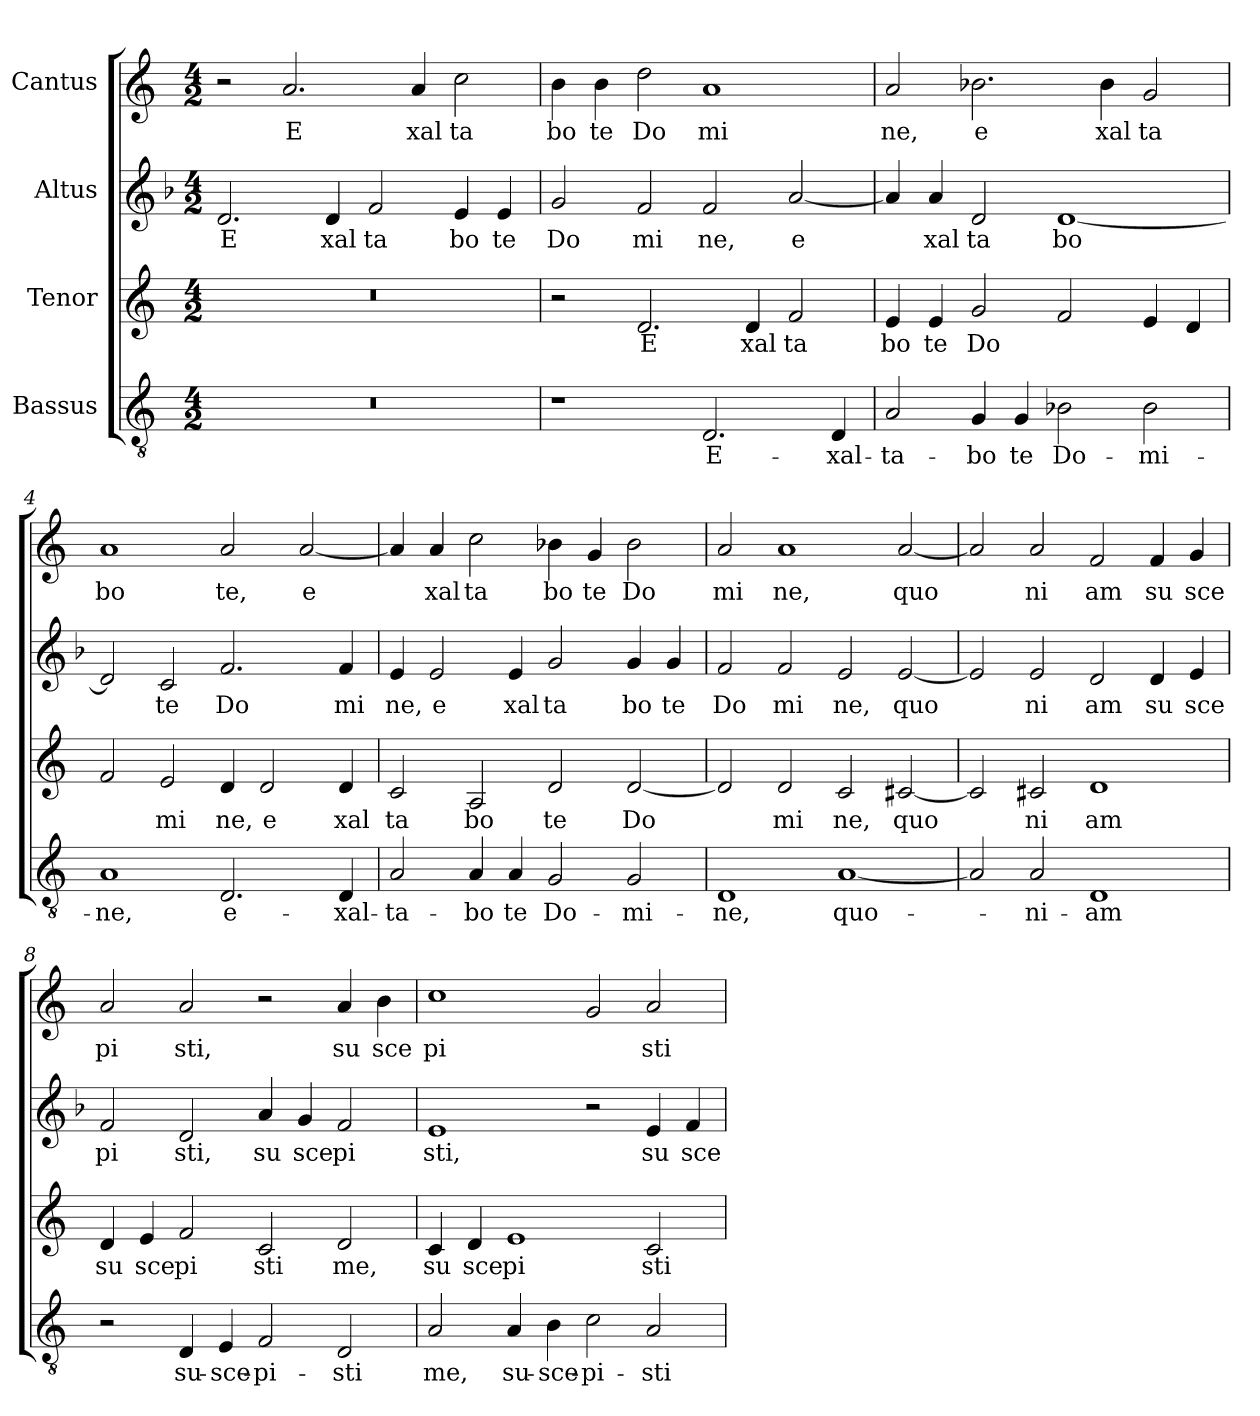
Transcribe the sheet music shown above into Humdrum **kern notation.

**kern	**text	**kern	**text	**kern	**text	**kern	**text
*part4	*part4	*part3	*part3	*part2	*part2	*part1	*part1
*staff4	*staff4	*staff3	*staff3	*staff2	*staff2	*staff1	*staff1
*I"Bassus	*	*I"Tenor	*	*I"Altus	*	*I"Cantus	*
*clefGv2	*	*clefG2	*	*clefG2	*	*clefG2	*
*ITrd-3c-5	*	*ITrd-3c-5	*	*	*	*ITrd-3c-5	*
*k[b-]	*	*k[b-]	*	*k[b-]	*	*k[b-]	*
*F:	*	*F:	*	*F:	*	*F:	*
*M4/2	*	*M4/2	*	*M4/2	*	*M4/2	*
=1	=1	=1	=1	=1	=1	=1	=1
!	!	!	!	!	!LO:LY:b	!	!
0r	.	0r	.	2.d/	E	2r	.
!	!	!	!	!	!	!	!LO:LY:b
.	.	.	.	.	.	2.dd/	E
!	!	!	!	!	!LO:LY:b	!	!
.	.	.	.	4d/	xal	.	.
!	!	!	!	!	!LO:LY:b	!	!
.	.	.	.	2f/	ta	.	.
!	!	!	!	!	!	!	!LO:LY:b
.	.	.	.	.	.	4dd/	xal
!	!	!	!	!	!LO:LY:b	!	!LO:LY:b
.	.	.	.	4e/	bo	2ff\	ta
!	!	!	!	!	!LO:LY:b	!	!
.	.	.	.	4e/	te	.	.
=2	=2	=2	=2	=2	=2	=2	=2
!	!	!	!	!	!LO:LY:b	!	!LO:LY:b
1r	.	2r	.	2g/	Do	4ee\	bo
!	!	!	!	!	!	!	!LO:LY:b
.	.	.	.	.	.	4ee\	te
!	!	!	!LO:LY:b	!	!LO:LY:b	!	!LO:LY:b
.	.	2.g/	E	2f/	mi	2gg\	Do
!	!LO:LY:b	!	!	!	!LO:LY:b	!	!LO:LY:b
2.G/	E-	.	.	2f/	ne,	1dd	mi
!	!	!	!LO:LY:b	!	!	!	!
.	.	4g/	xal	.	.	.	.
!	!	!	!LO:LY:b	!	!LO:LY:b	!	!
.	.	2b-/	ta	[<2a/	e	.	.
!	!LO:LY:b	!	!	!	!	!	!
4G/	-xal-	.	.	.	.	.	.
=3	=3	=3	=3	=3	=3	=3	=3
!	!LO:LY:b	!	!LO:LY:b	!	!	!	!LO:LY:b
2d/	-ta-	4a/	bo	4a/]	.	2dd/	ne,
!	!	!	!LO:LY:b	!	!LO:LY:b	!	!
.	.	4a/	te	4a/	xal	.	.
!	!LO:LY:b	!	!LO:LY:b	!	!LO:LY:b	!	!LO:LY:b
4c/	-bo	2cc/	Do	2d/	ta	2.ee-X\	e
!	!LO:LY:b	!	!	!	!	!	!
4c/	te	.	.	.	.	.	.
!	!LO:LY:b	!	!	!	!LO:LY:b	!	!
2e-X\	Do-	2b-/	.	[<1d	bo	.	.
!	!	!	!	!	!	!	!LO:LY:b
.	.	.	.	.	.	4ee-\	xal
!	!LO:LY:b	!	!	!	!	!	!LO:LY:b
2e-\	-mi-	4a/	.	.	.	2cc/	ta
.	.	4g/	.	.	.	.	.
=4	=4	=4	=4	=4	=4	=4	=4
!	!LO:LY:b	!	!	!	!	!	!LO:LY:b
1d	-ne,	2b-/	.	2d/]	.	1dd	bo
!	!	!	!LO:LY:b	!	!LO:LY:b	!	!
.	.	2a/	mi	2c/	te	.	.
!	!LO:LY:b	!	!LO:LY:b	!	!LO:LY:b	!	!LO:LY:b
2.G/	e-	4g/	ne,	2.f/	Do	2dd/	te,
!	!	!	!LO:LY:b	!	!	!	!
.	.	2g/	e	.	.	.	.
!	!	!	!	!	!	!	!LO:LY:b
.	.	.	.	.	.	[<2dd/	e
!	!LO:LY:b	!	!LO:LY:b	!	!LO:LY:b	!	!
4G/	-xal-	4g/	xal	4f/	mi	.	.
!!LO:LB:g=z
=5	=5	=5	=5	=5	=5	=5	=5
!	!LO:LY:b	!	!LO:LY:b	!	!LO:LY:b	!	!
2d/	-ta-	2f/	ta	4e/	ne,	4dd/]	.
!	!	!	!	!	!LO:LY:b	!	!LO:LY:b
.	.	.	.	2e/	e	4dd/	xal
!	!LO:LY:b	!	!LO:LY:b	!	!	!	!LO:LY:b
4d/	-bo	2d/	bo	.	.	2ff\	ta
!	!LO:LY:b	!	!	!	!LO:LY:b	!	!
4d/	te	.	.	4e/	xal	.	.
!	!LO:LY:b	!	!LO:LY:b	!	!LO:LY:b	!	!LO:LY:b
2c/	Do-	2g/	te	2g/	ta	4ee-X\	bo
!	!	!	!	!	!	!	!LO:LY:b
.	.	.	.	.	.	4cc/	te
!	!LO:LY:b	!	!LO:LY:b	!	!LO:LY:b	!	!LO:LY:b
2c/	-mi-	[<2g/	Do	4g/	bo	2ee-\	Do
!	!	!	!	!	!LO:LY:b	!	!
.	.	.	.	4g/	te	.	.
=6	=6	=6	=6	=6	=6	=6	=6
!	!LO:LY:b	!	!	!	!LO:LY:b	!	!LO:LY:b
1G	-ne,	2g/]	.	2f/	Do	2dd/	mi
!	!	!	!LO:LY:b	!	!LO:LY:b	!	!LO:LY:b
.	.	2g/	mi	2f/	mi	1dd	ne,
!	!LO:LY:b	!	!LO:LY:b	!	!LO:LY:b	!	!
[<1d	quo-	2f/	ne,	2e/	ne,	.	.
!	!	!	!LO:LY:b	!	!LO:LY:b	!	!LO:LY:b
.	.	[<2f#X/	quo	[<2e/	quo	[<2dd/	quo
=7	=7	=7	=7	=7	=7	=7	=7
2d/]	.	2f#/]	.	2e/]	.	2dd/]	.
!	!LO:LY:b	!	!LO:LY:b	!	!LO:LY:b	!	!LO:LY:b
2d/	-ni-	2f#X/	ni	2e/	ni	2dd/	ni
!	!LO:LY:b	!	!LO:LY:b	!	!LO:LY:b	!	!LO:LY:b
1G	-am	1g	am	2d/	am	2b-/	am
!	!	!	!	!	!LO:LY:b	!	!LO:LY:b
.	.	.	.	4d/	su	4b-/	su
!	!	!	!	!	!LO:LY:b	!	!LO:LY:b
.	.	.	.	4e/	sce	4cc/	sce
=8	=8	=8	=8	=8	=8	=8	=8
!	!	!	!LO:LY:b	!	!LO:LY:b	!	!LO:LY:b
2r	.	4g/	su	2f/	pi	2dd/	pi
!	!	!	!LO:LY:b	!	!	!	!
.	.	4a/	sce	.	.	.	.
!	!LO:LY:b	!	!LO:LY:b	!	!LO:LY:b	!	!LO:LY:b
4G/	su-	2b-/	pi	2d/	sti,	2dd/	sti,
!	!LO:LY:b	!	!	!	!	!	!
4A/	-sce-	.	.	.	.	.	.
!	!LO:LY:b	!	!LO:LY:b	!	!LO:LY:b	!	!
2B-/	-pi-	2f/	sti	4a/	su	2r	.
!	!	!	!	!	!LO:LY:b	!	!
.	.	.	.	4g/	sce	.	.
!	!LO:LY:b	!	!LO:LY:b	!	!LO:LY:b	!	!LO:LY:b
2G/	-sti	2g/	me,	2f/	pi	4dd/	su
!	!	!	!	!	!	!	!LO:LY:b
.	.	.	.	.	.	4ee\	sce
=9	=9	=9	=9	=9	=9	=9	=9
!	!LO:LY:b	!	!LO:LY:b	!	!LO:LY:b	!	!LO:LY:b
2d/	me,	4f/	su	1e	sti,	1ff	pi
!	!	!	!LO:LY:b	!	!	!	!
.	.	4g/	sce	.	.	.	.
!	!LO:LY:b	!	!LO:LY:b	!	!	!	!
4d/	su-	1a	pi	.	.	.	.
!	!LO:LY:b	!	!	!	!	!	!
4e\	-sce-	.	.	.	.	.	.
!	!LO:LY:b	!	!	!	!	!	!
2f\	-pi-	.	.	2r	.	2cc/	.
!	!LO:LY:b	!	!LO:LY:b	!	!LO:LY:b	!	!LO:LY:b
2d/	-sti	2f/	sti	4e/	su	2dd/	sti
!	!	!	!	!	!LO:LY:b	!	!
.	.	.	.	4f/	sce	.	.
=	=	=	=	=	=	=	=
*-	*-	*-	*-	*-	*-	*-	*-
